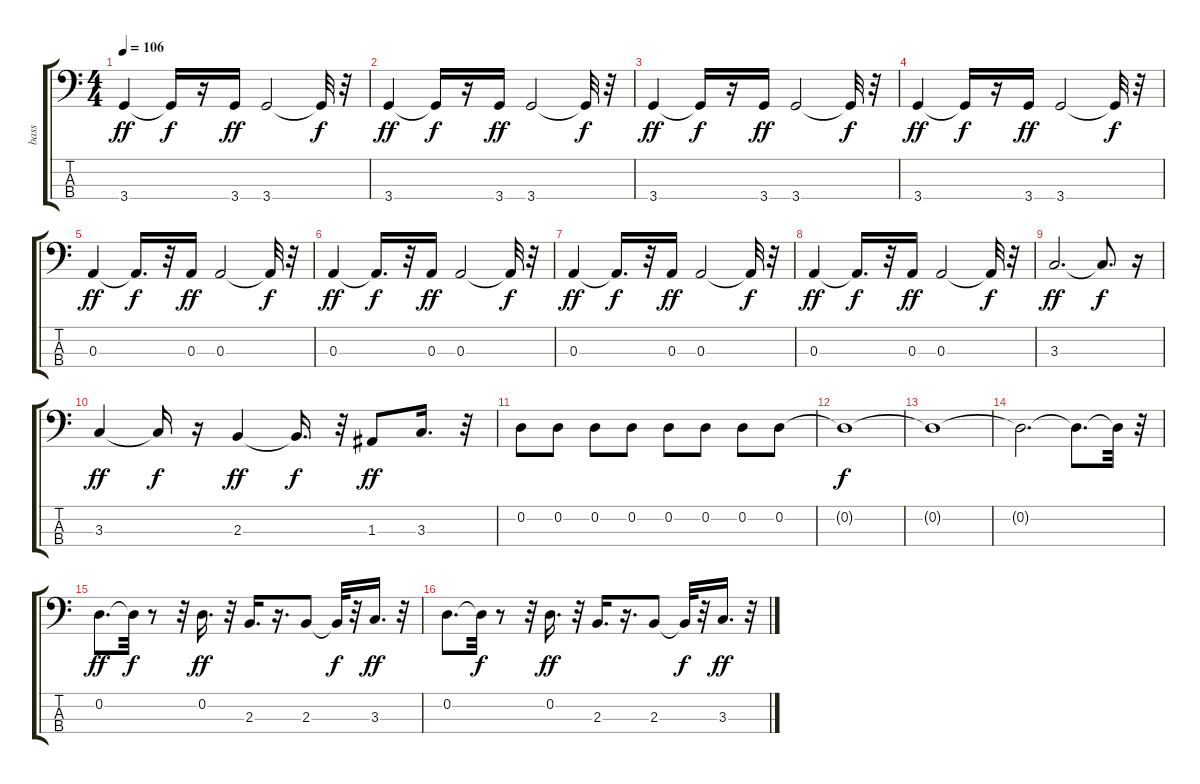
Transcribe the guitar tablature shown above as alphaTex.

\track ("bass" "bass") {instrument electricbassfinger}
\staff {score tabs}
\tuning (G2 D2 A1 E1) {hide}
\ts (4 4)
\tempo 106
\clef f4
\ks c
3.4.4{dy ff} 3.4{t}.16{dy f} r.16 3.4.16{dy ff} 3.4.2 3.4{t}.32{dy f} r.32 |
3.4.4{dy ff} 3.4{t}.16{dy f} r.16 3.4.16{dy ff} 3.4.2 3.4{t}.32{dy f} r.32 |
3.4.4{dy ff} 3.4{t}.16{dy f} r.16 3.4.16{dy ff} 3.4.2 3.4{t}.32{dy f} r.32 |
3.4.4{dy ff} 3.4{t}.16{dy f} r.16 3.4.16{dy ff} 3.4.2 3.4{t}.32{dy f} r.32 |
0.3.4{dy ff} 0.3{t}.16{d dy f} r.32 0.3.16{dy ff} 0.3.2 0.3{t}.32{dy f} r.32 |
0.3.4{dy ff} 0.3{t}.16{d dy f} r.32 0.3.16{dy ff} 0.3.2 0.3{t}.32{dy f} r.32 |
0.3.4{dy ff} 0.3{t}.16{d dy f} r.32 0.3.16{dy ff} 0.3.2 0.3{t}.32{dy f} r.32 |
0.3.4{dy ff} 0.3{t}.16{d dy f} r.32 0.3.16{dy ff} 0.3.2 0.3{t}.32{dy f} r.32 |
3.3.2{d dy ff} 3.3{t}.8{d dy f} r.16 |
3.3.4{dy ff} 3.3{t}.16{dy f} r.16 2.3.4{dy ff} 2.3{t}.16{d dy f} r.32 1.3.8{dy ff} 3.3.16{d} r.32 |
0.2.8 0.2.8 0.2.8 0.2.8 0.2.8 0.2.8 0.2.8 0.2.8 |
0.2{t}.1{dy f} |
0.2{t}.1 |
0.2{t}.2{d} 0.2{t}.8{d} 0.2{t}.32 r.32 |
0.2.8{d dy ff} 0.2{t}.32{dy f} r.8 r.32 0.2.16{d dy ff} r.32 2.3.16{d} r.16{d} 2.3.8 2.3{t}.32{dy f} r.32 3.3.16{d dy ff} r.32 |
0.2.8{d} 0.2{t}.32{dy f} r.8 r.32 0.2.16{d dy ff} r.32 2.3.16{d} r.16{d} 2.3.8 2.3{t}.32{dy f} r.32 3.3.16{d dy ff} r.32
